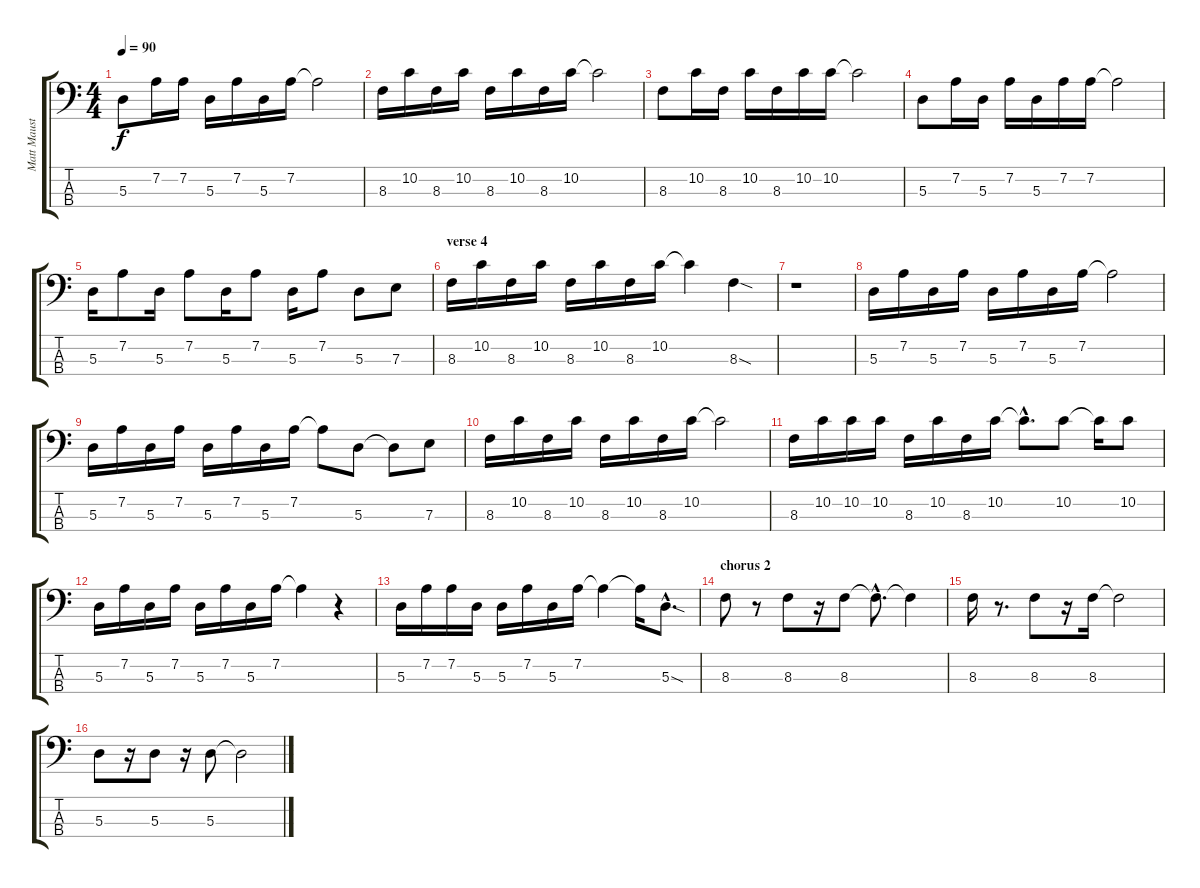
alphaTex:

\track ("Matt Maust-bass" "Matt Maust") {instrument electricguitarclean}
\staff {score tabs}
\tuning (G2 D2 A1 E1) {hide}
\ts (4 4)
\tempo 90
\clef f4
\ks c
5.3.8{dy f} 7.2.16 7.2.16 5.3.16 7.2.16 5.3.16 7.2.16 7.2{t}.2 |
8.3.16 10.2.16 8.3.16 10.2.16 8.3.16 10.2.16 8.3.16 10.2.16 10.2{t}.2 |
8.3.8 10.2.16 8.3.16 10.2.16 8.3.16 10.2.16 10.2.16 10.2{t}.2 |
5.3.8 7.2.16 5.3.16 7.2.16 5.3.16 7.2.16 7.2.16 7.2{t}.2 |
5.3.16 7.2.8 5.3.16 7.2.8 5.3.16 7.2.8 5.3.16 7.2.8 5.3.8 7.3.8 |
\section ("" "verse 4")
8.3.16 10.2.16 8.3.16 10.2.16 8.3.16 10.2.16 8.3.16 10.2.16 10.2{t}.4 8.3{sod}.4 |
r.1 |
5.3.16 7.2.16 5.3.16 7.2.16 5.3.16 7.2.16 5.3.16 7.2.16 7.2{t}.2 |
5.3.16 7.2.16 5.3.16 7.2.16 5.3.16 7.2.16 5.3.16 7.2.16 7.2{t}.8 5.3.8 5.3{t}.8 7.3.8 |
8.3.16 10.2.16 8.3.16 10.2.16 8.3.16 10.2.16 8.3.16 10.2.16 10.2{t}.2 |
8.3.16 10.2.16 10.2.16 10.2.16 8.3.16 10.2.16 8.3.16 10.2.16 10.2{hac t}.8{d} 10.2.8 10.2{t}.16 10.2.8 |
5.3.16 7.2.16 5.3.16 7.2.16 5.3.16 7.2.16 5.3.16 7.2.16 7.2{t}.4 r.4 |
5.3.16 7.2.16 7.2.16 5.3.16 5.3.16 7.2.16 5.3.16 7.2.16 7.2{t}.4 7.2{t}.16 5.3{sod hac}.8{d} |
\section ("" "chorus 2")
8.3.8 r.8 8.3.8 r.16 8.3.8 8.3{hac t}.8{d} 8.3{t}.4 |
8.3.16 r.8{d} 8.3.8 r.16 8.3.16 8.3{t}.2 |
5.3.8 r.16 5.3.8 r.16 5.3.8 5.3{t}.2
